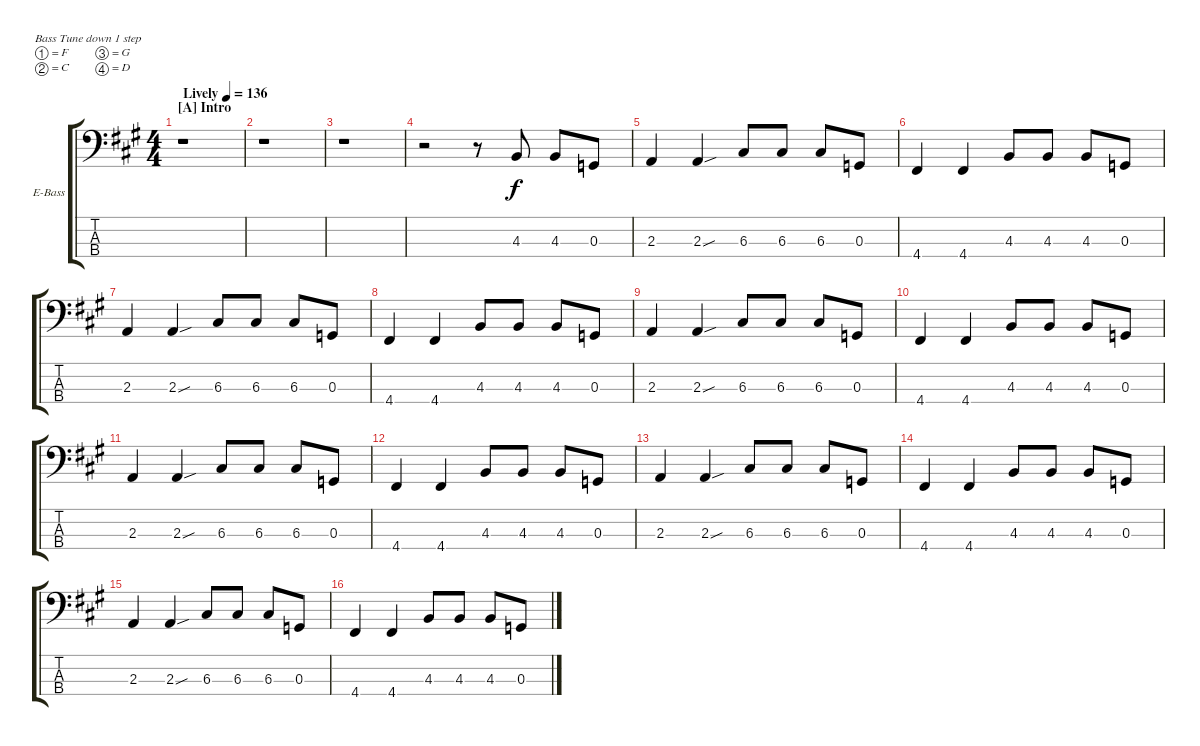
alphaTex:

\defaultSystemsLayout 4
\bracketExtendMode groupsimilarinstruments
\firstSystemTrackNameOrientation horizontal
\otherSystemsTrackNameOrientation horizontal
\track ("Electric Bass" "E-Bass") {instrument electricbassfinger}
\staff {score tabs}
\tuning (F2 C2 G1 D1)
\ts (4 4)
\section ("A" "Intro")
\tempo (136 "Lively")
\clef f4
\scale
1.10088
\ks a
r.1{dy f instrument electricbassfinger} |
\scale
0.899117 r.1 |
\scale
1.07062 r.1 |
\scale
0.929382 r.2 r.8 4.3.8 4.3.8 0.3.8 |
\scale
1.07062 2.3.4 2.3{sou}.4 6.3.8 6.3.8 6.3.8 0.3.8 |
\scale
0.929382 4.4.4 4.4.4 4.3.8 4.3.8 4.3.8 0.3.8 |
\scale
1.07062 2.3.4 2.3{sou}.4 6.3.8 6.3.8 6.3.8 0.3.8 |
\scale
0.929382 4.4.4 4.4.4 4.3.8 4.3.8 4.3.8 0.3.8 |
\scale
1.07062 2.3.4 2.3{sou}.4 6.3.8 6.3.8 6.3.8 0.3.8 |
\scale
0.929382 4.4.4 4.4.4 4.3.8 4.3.8 4.3.8 0.3.8 |
\scale
1.07062 2.3.4 2.3{sou}.4 6.3.8 6.3.8 6.3.8 0.3.8 |
\scale
0.929382 4.4.4 4.4.4 4.3.8 4.3.8 4.3.8 0.3.8 |
\scale
1.07062 2.3.4 2.3{sou}.4 6.3.8 6.3.8 6.3.8 0.3.8 |
\scale
0.929382 4.4.4 4.4.4 4.3.8 4.3.8 4.3.8 0.3.8 |
\scale
1.07062 2.3.4 2.3{sou}.4 6.3.8 6.3.8 6.3.8 0.3.8 |
\scale
0.929382 4.4.4 4.4.4 4.3.8 4.3.8 4.3.8 0.3.8
